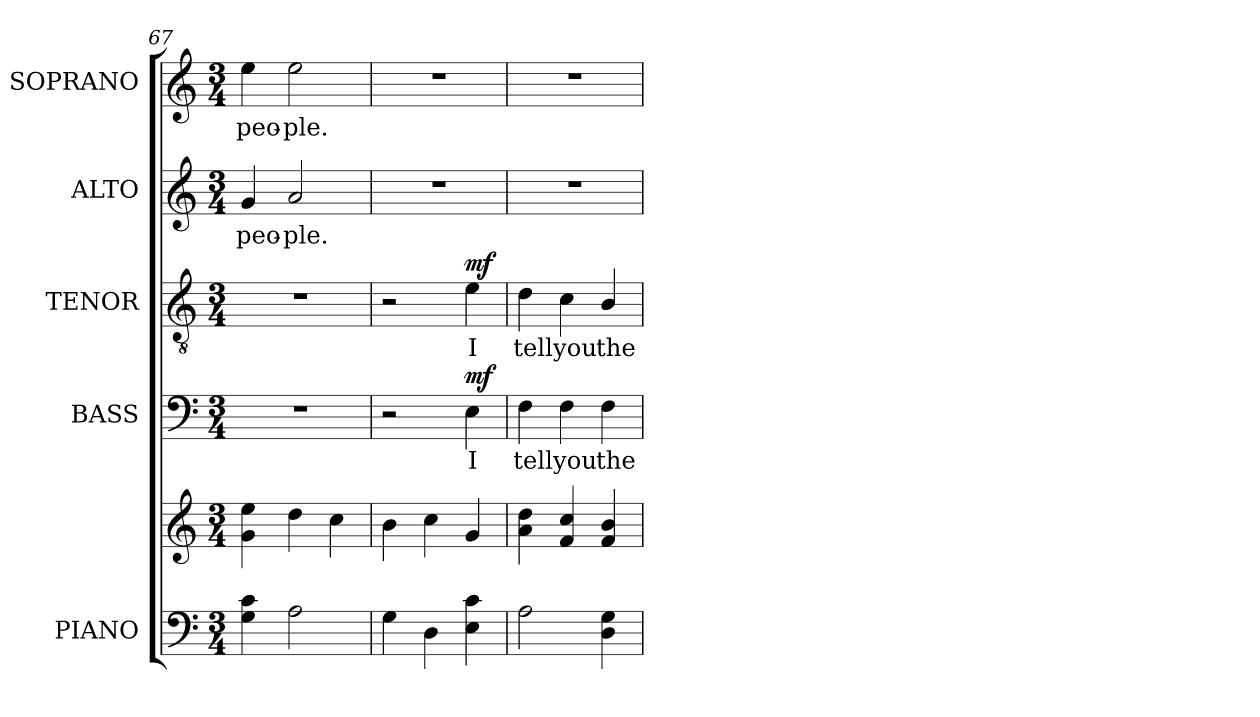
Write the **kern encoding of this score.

**kern	**kern	**kern	**text	**dynam	**kern	**text	**dynam	**kern	**text	**kern	**text
*part5	*part5	*part4	*part4	*part4	*part3	*part3	*part3	*part2	*part2	*part1	*part1
*staff6	*staff5	*staff4	*staff4	*staff4	*staff3	*staff3	*staff3	*staff2	*staff2	*staff1	*staff1
*I"PIANO	*	*I"BASS	*	*	*I"TENOR	*	*	*I"ALTO	*	*I"SOPRANO	*
*I'PNO.	*	*I'B.	*	*	*I'T.	*	*	*I'A.	*	*I'S.	*
*clefF4	*clefG2	*clefF4	*	*	*clefGv2	*	*	*clefG2	*	*clefG2	*
*	*	*	*	*	*ITrd7c12	*	*	*	*	*	*
*k[]	*k[]	*k[]	*	*	*k[]	*	*	*k[]	*	*k[]	*
*C:	*C:	*C:	*	*	*C:	*	*	*C:	*	*C:	*
*M3/4	*M3/4	*M3/4	*	*	*M3/4	*	*	*M3/4	*	*M3/4	*
=67	=67	=67	=67	=67	=67	=67	=67	=67	=67	=67	=67
!	!	!LO:N:vis=1	!	!	!LO:N:vis=1	!	!	!	!	!	!
!	!	!	!	!	!	!	!	!	!LO:LY:b:color=#000000	!	!
!	!	!	!	!	!	!	!	!	!	!	!LO:LY:b:color=#000000
4Gi\ 4ci	4gi\ 4eei	2.r	.	.	2.r	.	.	4gi/	peo-	4eei\	peo-
!	!	!	!	!	!	!	!	!	!LO:LY:b:color=#000000	!	!
!	!	!	!	!	!	!	!	!	!	!	!LO:LY:b:color=#000000
2Ai\	4ddi\	.	.	.	.	.	.	2ai/	-ple.	2eei\	-ple.
.	4cci\	.	.	.	.	.	.	.	.	.	.
=68	=68	=68	=68	=68	=68	=68	=68	=68	=68	=68	=68
!	!	!	!	!	!	!	!	!LO:N:vis=1	!	!LO:N:vis=1	!
4Gi\	4bi\	2r	.	.	2r	.	.	2.r	.	2.r	.
4Di\	4cci\	.	.	.	.	.	.	.	.	.	.
!	!	!	!LO:LY:b:color=#000000	!	!	!	!	!	!	!	!
!	!	!	!	!	!	!LO:LY:b:color=#000000	!	!	!	!	!
4Ei\ 4ci	4gi/	4Ei\	I	mf	4Ei\	I	mf	.	.	.	.
=69	=69	=69	=69	=69	=69	=69	=69	=69	=69	=69	=69
!	!	!	!LO:LY:b:color=#000000	!	!	!	!	!	!	!	!
!	!	!	!	!	!	!LO:LY:b:color=#000000	!	!LO:N:vis=1	!	!LO:N:vis=1	!
2Ai\	4ai\ 4ddi	4Fi\	tell	.	4Di\	tell	.	2.r	.	2.r	.
!	!	!	!LO:LY:b:color=#000000	!	!	!	!	!	!	!	!
!	!	!	!	!	!	!LO:LY:b:color=#000000	!	!	!	!	!
.	4fi/ 4cci	4Fi\	you	.	4Ci\	you	.	.	.	.	.
!	!	!	!LO:LY:b:color=#000000	!	!	!	!	!	!	!	!
!	!	!	!	!	!	!LO:LY:b:color=#000000	!	!	!	!	!
4Di\ 4Gi	4fi/ 4bi	4Fi\	the	.	4BBi/	the	.	.	.	.	.
=	=	=	=	=	=	=	=	=	=	=	=
*-	*-	*-	*-	*-	*-	*-	*-	*-	*-	*-	*-
